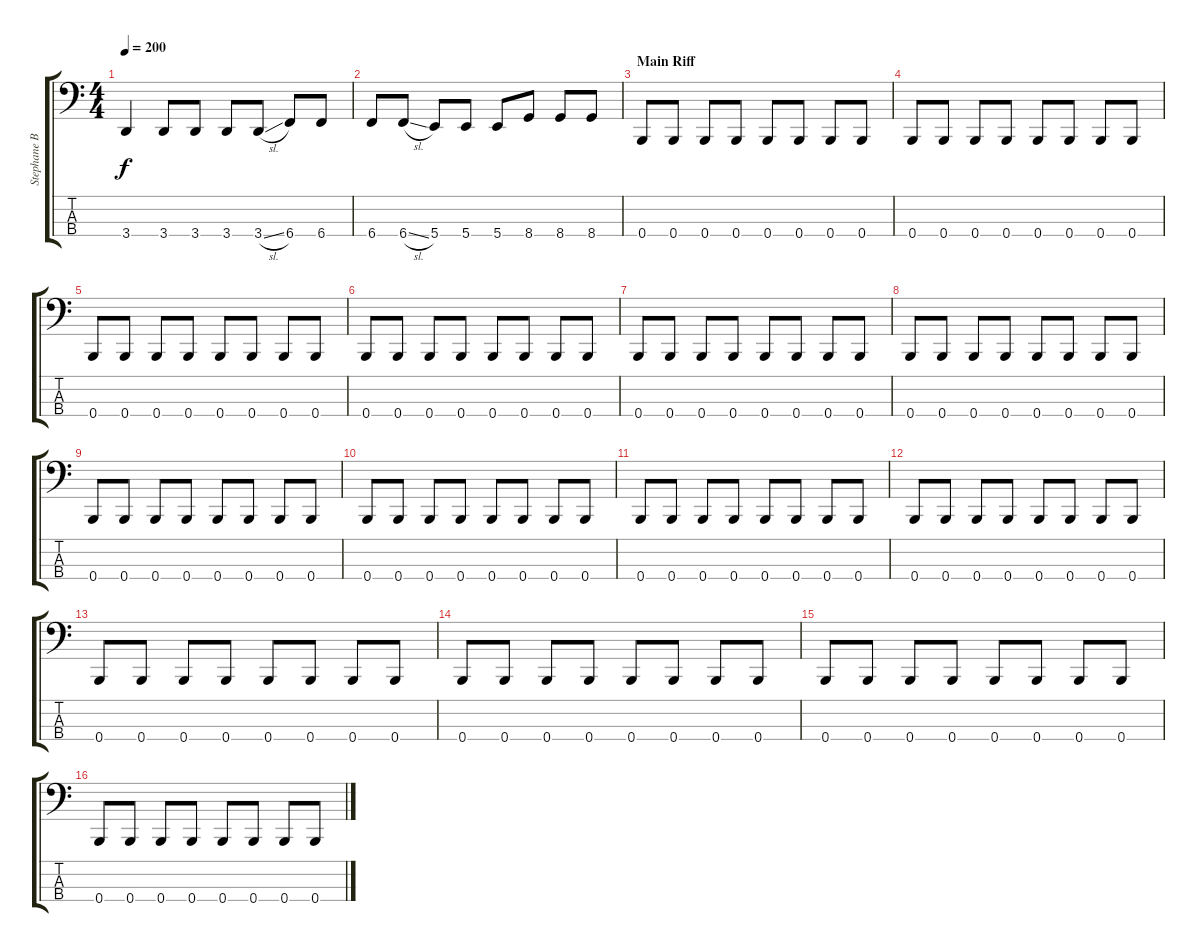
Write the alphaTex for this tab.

\track ("Stephane Barbe" "Stephane B") {instrument electricbasspick}
\staff {score tabs}
\tuning (D2 A1 E1 B0) {hide}
\ts (4 4)
\tempo 200
\clef f4
\ks c
3.4.4{dy f} 3.4.8 3.4.8 3.4.8 3.4{sl}.8 6.4.8 6.4.8 |
6.4.8 6.4{sl}.8 5.4.8 5.4.8 5.4.8 8.4.8 8.4.8 8.4.8 |
\section ("" "Main Riff")
0.4.8 0.4.8 0.4.8 0.4.8 0.4.8 0.4.8 0.4.8 0.4.8 |
0.4.8 0.4.8 0.4.8 0.4.8 0.4.8 0.4.8 0.4.8 0.4.8 |
0.4.8 0.4.8 0.4.8 0.4.8 0.4.8 0.4.8 0.4.8 0.4.8 |
0.4.8 0.4.8 0.4.8 0.4.8 0.4.8 0.4.8 0.4.8 0.4.8 |
0.4.8 0.4.8 0.4.8 0.4.8 0.4.8 0.4.8 0.4.8 0.4.8 |
0.4.8 0.4.8 0.4.8 0.4.8 0.4.8 0.4.8 0.4.8 0.4.8 |
0.4.8 0.4.8 0.4.8 0.4.8 0.4.8 0.4.8 0.4.8 0.4.8 |
0.4.8 0.4.8 0.4.8 0.4.8 0.4.8 0.4.8 0.4.8 0.4.8 |
\section ("" "")
0.4.8 0.4.8 0.4.8 0.4.8 0.4.8 0.4.8 0.4.8 0.4.8 |
0.4.8 0.4.8 0.4.8 0.4.8 0.4.8 0.4.8 0.4.8 0.4.8 |
0.4.8 0.4.8 0.4.8 0.4.8 0.4.8 0.4.8 0.4.8 0.4.8 |
0.4.8 0.4.8 0.4.8 0.4.8 0.4.8 0.4.8 0.4.8 0.4.8 |
0.4.8 0.4.8 0.4.8 0.4.8 0.4.8 0.4.8 0.4.8 0.4.8 |
0.4.8 0.4.8 0.4.8 0.4.8 0.4.8 0.4.8 0.4.8 0.4.8
